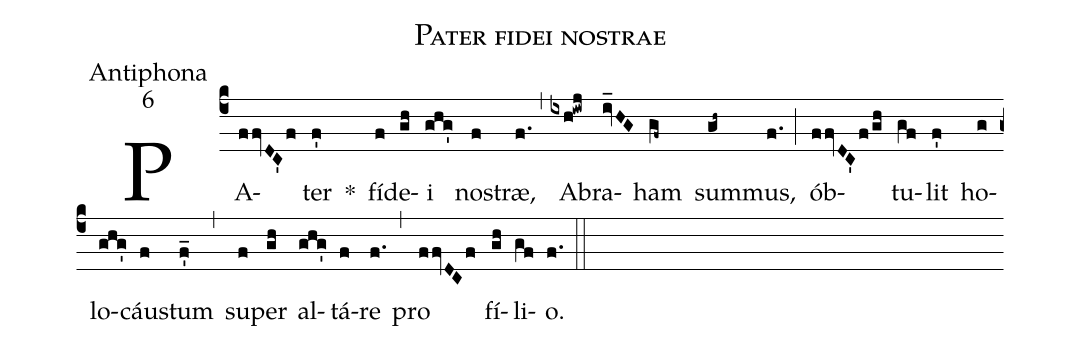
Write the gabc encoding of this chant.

name:Pater fidei nostrae;
office-part:Antiphona;
mode:6;
%%
(c4)
PA(ffvDC'f)ter(f') *()
fí(f)de(gh)i(ghg') no(f)stræ,(f.) (,)
A(ixh!iwj)bra(iv_HG)ham(gf~) sum(gh~)mus,(f.) (;)
ób(ffvDC'f/gh)tu(gf)lit(f') ho(g)lo(ghg')cáu(f)stum(f_') (,)
su(f)per(gh) al(ghg')tá(f)re(f.) (,)
pro(ffvDCf) fí(gh)li(gf)o.(f.) (::)
